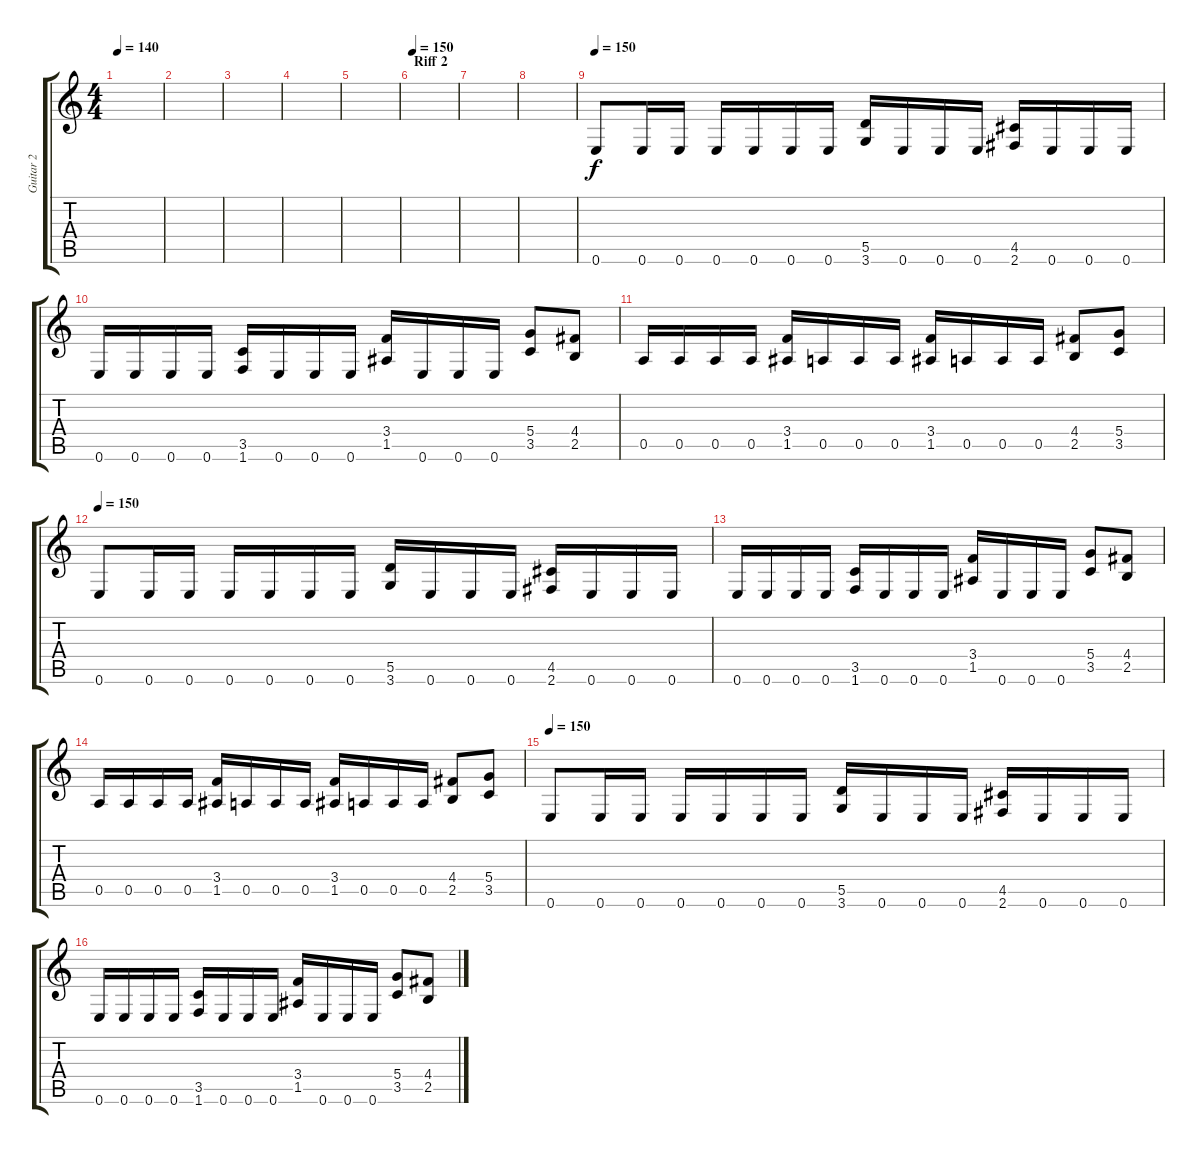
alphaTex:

\track ("Guitar 2" "Guitar 2") {instrument distortionguitar}
\staff {score tabs}
\tuning (E4 B3 G3 D3 A2 E2) {hide}
\ts (4 4)
\tempo 140
\clef g2
\ks c
|
|
|
|
|
\section ("" "Riff 2")
\tempo 150
|
|
|
\tempo 150
0.6.8 0.6.16 0.6.16 0.6.16 0.6.16 0.6.16 0.6.16 (5.5 3.6).16 0.6.16 0.6.16 0.6.16 (4.5 2.6).16 0.6.16 0.6.16 0.6.16 |
0.6.16 0.6.16 0.6.16 0.6.16 (3.5 1.6).16 0.6.16 0.6.16 0.6.16 (3.4 1.5).16 0.6.16 0.6.16 0.6.16 (5.4 3.5).8 (4.4 2.5).8 |
0.5.16 0.5.16 0.5.16 0.5.16 (3.4 1.5).16 0.5.16 0.5.16 0.5.16 (3.4 1.5).16 0.5.16 0.5.16 0.5.16 (4.4 2.5).8 (5.4 3.5).8 |
\tempo 150
0.6.8 0.6.16 0.6.16 0.6.16 0.6.16 0.6.16 0.6.16 (5.5 3.6).16 0.6.16 0.6.16 0.6.16 (4.5 2.6).16 0.6.16 0.6.16 0.6.16 |
0.6.16 0.6.16 0.6.16 0.6.16 (3.5 1.6).16 0.6.16 0.6.16 0.6.16 (3.4 1.5).16 0.6.16 0.6.16 0.6.16 (5.4 3.5).8 (4.4 2.5).8 |
0.5.16 0.5.16 0.5.16 0.5.16 (3.4 1.5).16 0.5.16 0.5.16 0.5.16 (3.4 1.5).16 0.5.16 0.5.16 0.5.16 (4.4 2.5).8 (5.4 3.5).8 |
\tempo 150
0.6.8 0.6.16 0.6.16 0.6.16 0.6.16 0.6.16 0.6.16 (5.5 3.6).16 0.6.16 0.6.16 0.6.16 (4.5 2.6).16 0.6.16 0.6.16 0.6.16 |
0.6.16 0.6.16 0.6.16 0.6.16 (3.5 1.6).16 0.6.16 0.6.16 0.6.16 (3.4 1.5).16 0.6.16 0.6.16 0.6.16 (5.4 3.5).8 (4.4 2.5).8
